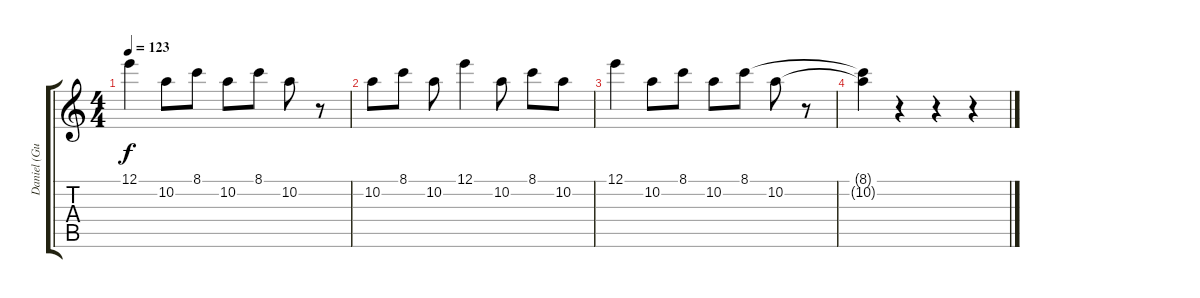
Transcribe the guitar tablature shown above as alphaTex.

\track ("Daniel (Guitar)" "Daniel (Gu") {instrument overdrivenguitar}
\staff {score tabs}
\tuning (E4 B3 G3 D3 A2 E2) {hide}
\ts (4 4)
\tempo 123
\clef g2
\ks c
12.1.4{dy f} 10.2.8 8.1.8 10.2.8 8.1.8 10.2.8 r.8 |
10.2.8 8.1.8 10.2.8 12.1.4 10.2.8 8.1.8 10.2.8 |
12.1.4 10.2.8 8.1.8 10.2.8 8.1.8 10.2.8 r.8 |
(8.1{t} 10.2{t}).4 r.4 r.4 r.4
